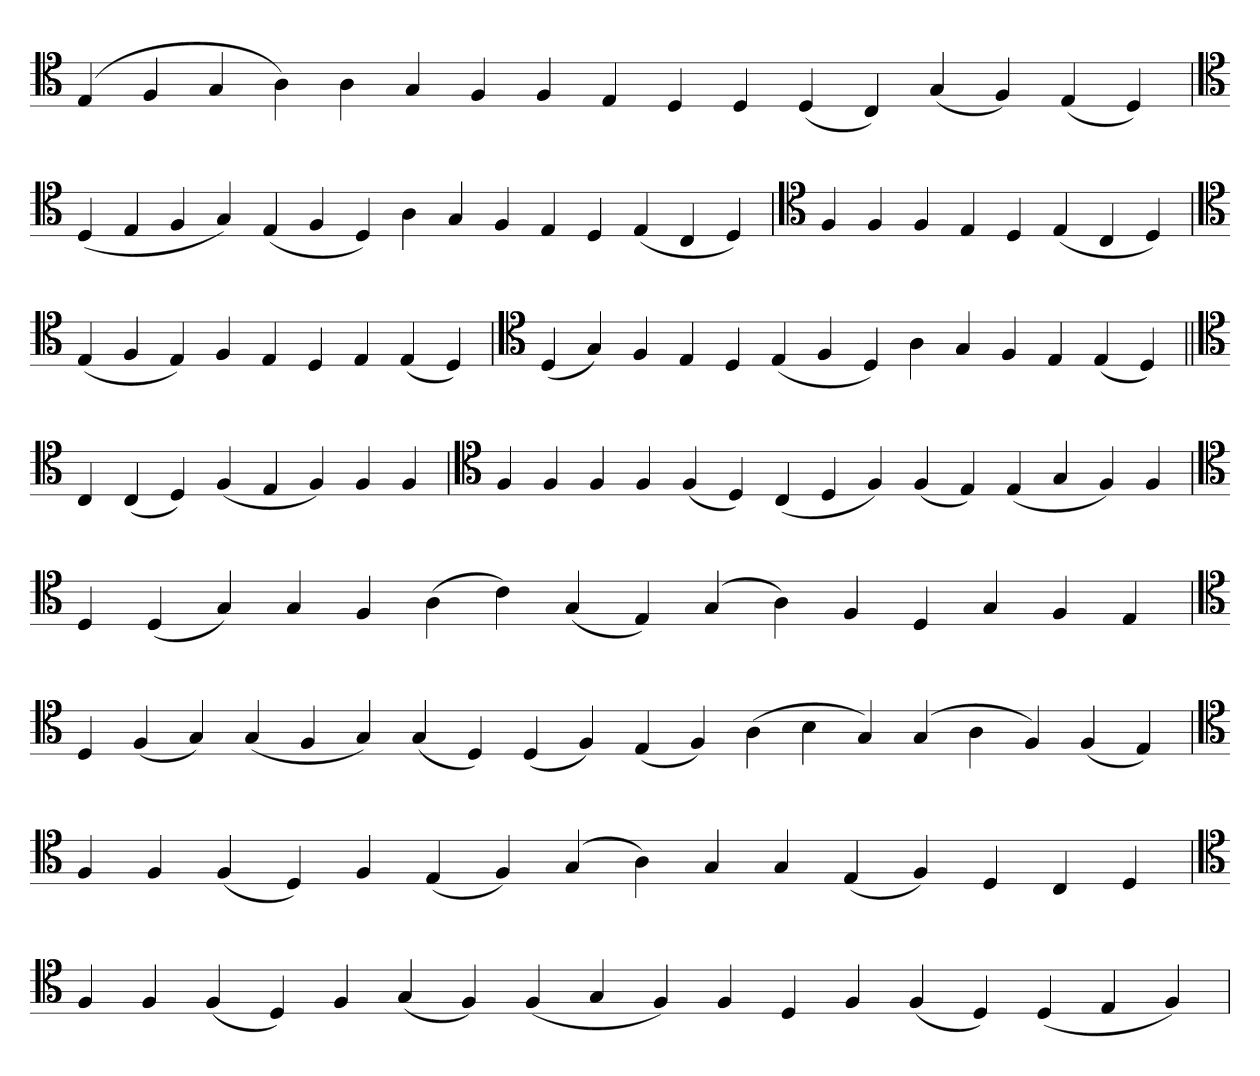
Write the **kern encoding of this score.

**kern
*part1
*staff1
*clefC4
=
(4E
4F
4G
4A)
4A
4G
4F
4F
4E
4D
4D
(4D
4C)
(4G
4F)
(4E
4D)
='
*clefC4
(4D
4E
4F
4G)
(4E
4F
4D)
4A
4G
4F
4E
4D
(4E
4C
4D)
=`
*clefC4
4F
4F
4F
4E
4D
(4E
4C
4D)
='
*clefC4
(4E
4F
4E)
4F
4E
4D
4E
(4E
4D)
=`
*clefC4
(4D
4G)
4F
4E
4D
(4E
4F
4D)
4A
4G
4F
4E
(4E
4D)
=||
*clefC4
4C
(4C
4D)
(4F
4E
4F)
4F
4F
=`
*clefC4
4F
4F
4F
4F
(4F
4D)
(4C
4D
4F)
(4F
4E)
(4E
4G
4F)
4F
=`
*clefC4
4D
(4D
4G)
4G
4F
(4A
4c)
(4G
4E)
(4G
4A)
4F
4D
4G
4F
4E
='
*clefC4
4D
(4F
4G)
(4G
4F
4G)
(4G
4D)
(4D
4F)
(4E
4F)
(4A
4B
4G)
(4G
4A
4F)
(4F
4E)
=`
*clefC4
4F
4F
(4F
4D)
4F
(4E
4F)
(4G
4A)
4G
4G
(4E
4F)
4D
4C
4D
='
*clefC4
4F
4F
(4F
4D)
4F
(4G
4F)
(4F
4G
4F)
4F
4D
4F
(4F
4D)
(4D
4E
4F)
=
*-
